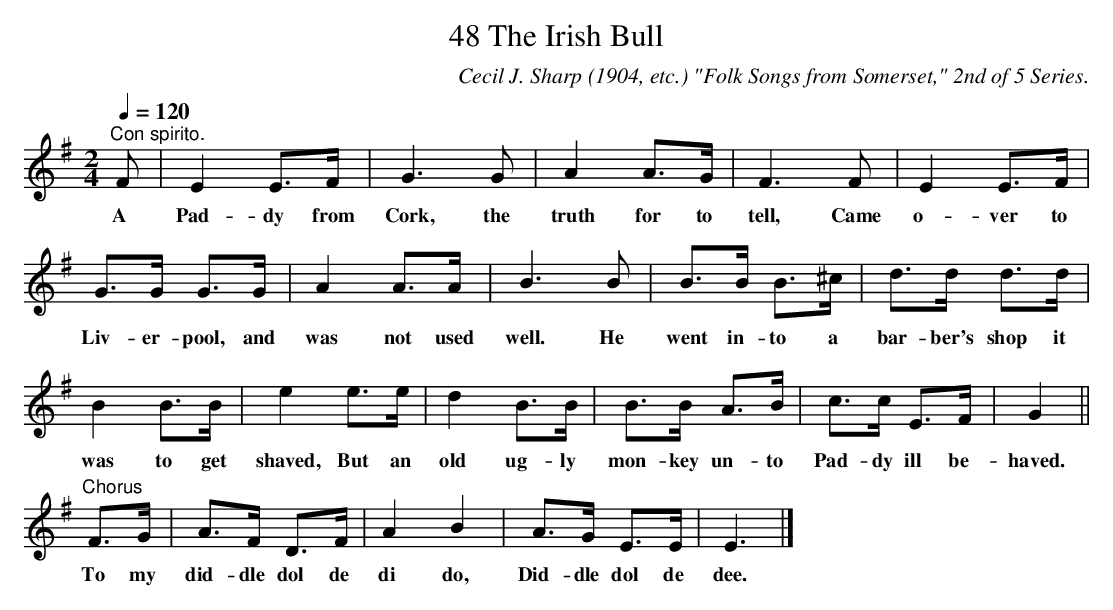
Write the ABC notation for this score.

X:1
T:48 The Irish Bull
C:Cecil J. Sharp (1904, etc.) "Folk Songs from Somerset," 2nd of 5 Series.
L:1/8
Q:1/4=120
M:2/4
K:Em
"^Con spirito." F | E2 E>F | G3 G | A2 A>G | F3 F | E2 E>F |$ G>G G>G | A2 A>A | B3 B | B>B B>^c |
w: A|Pad- dy from|Cork, the|truth for to|tell, Came|o- ver to|Liv- er- pool, and|was not used|well. He|went in- to a|
d>d d>d |$ B2 B>B | e2 e>e | d2 B>B | B>B A>B | c>c E>F | G2 ||$"^Chorus" F>G | A>F D>F | A2 B2 |
w: bar- ber's shop it|was to get|shaved, But an|old ug- ly|mon- key un- to|Pad- dy ill be-|haved.|To my|did- dle dol de|di do,|
A>G E>E | E3 |]
w: Did- dle dol de|dee.|
